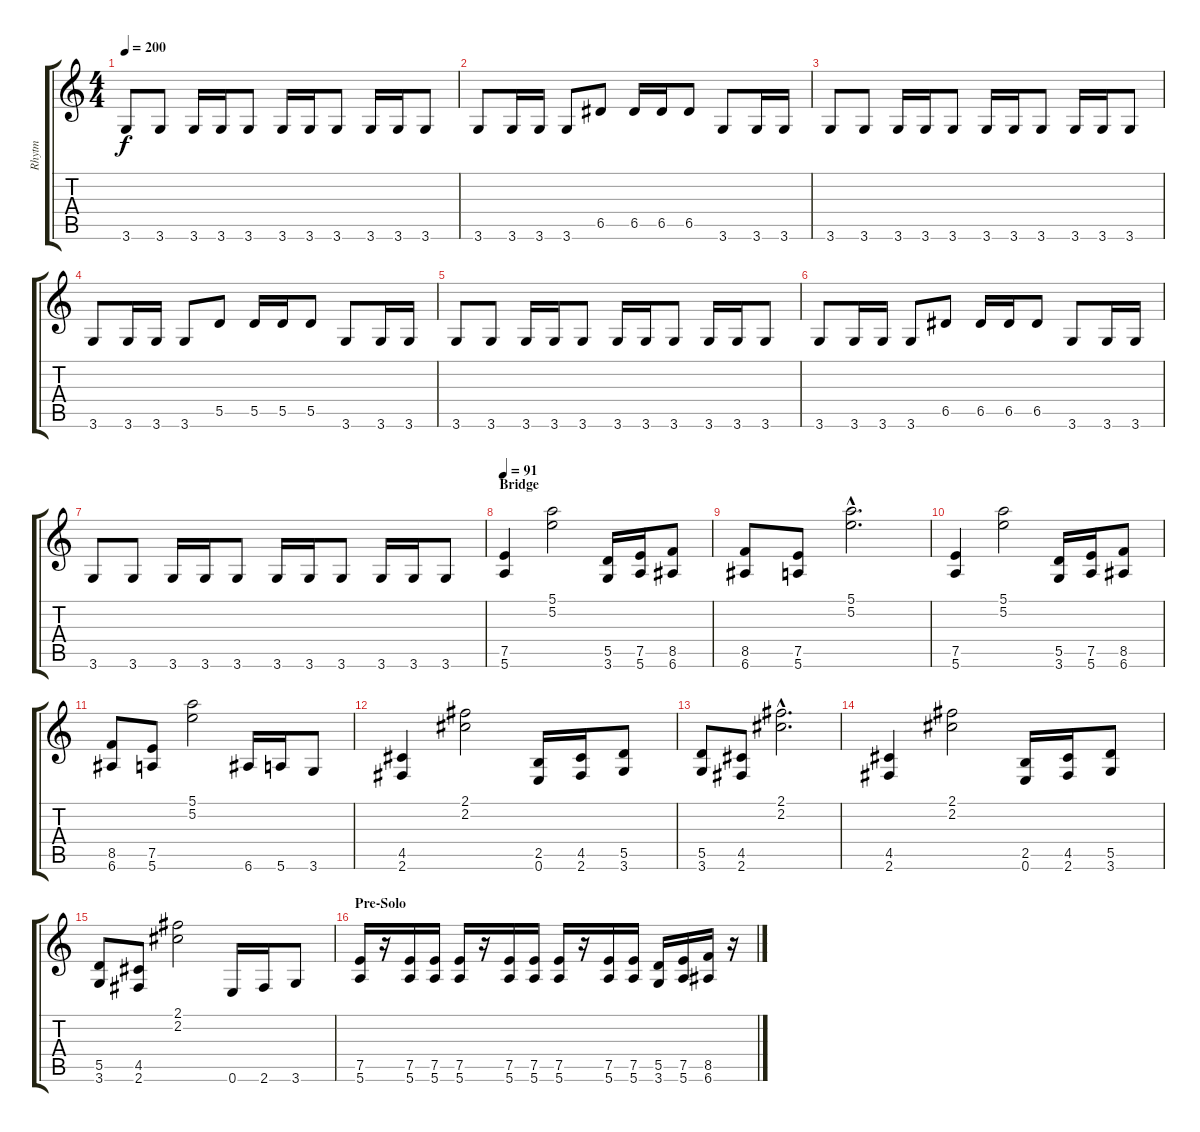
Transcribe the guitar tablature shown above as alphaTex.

\track ("Rhytm " "Rhytm ") {instrument overdrivenguitar}
\staff {score tabs}
\tuning (E4 B3 G3 D3 A2 E2) {hide}
\ts (4 4)
\tempo 200
\clef g2
\ks c
3.6.8{dy f} 3.6.8 3.6.16 3.6.16 3.6.8 3.6.16 3.6.16 3.6.8 3.6.16 3.6.16 3.6.8 |
3.6.8 3.6.16 3.6.16 3.6.8 6.5.8 6.5.16 6.5.16 6.5.8 3.6.8 3.6.16 3.6.16 |
3.6.8 3.6.8 3.6.16 3.6.16 3.6.8 3.6.16 3.6.16 3.6.8 3.6.16 3.6.16 3.6.8 |
3.6.8 3.6.16 3.6.16 3.6.8 5.5.8 5.5.16 5.5.16 5.5.8 3.6.8 3.6.16 3.6.16 |
3.6.8 3.6.8 3.6.16 3.6.16 3.6.8 3.6.16 3.6.16 3.6.8 3.6.16 3.6.16 3.6.8 |
3.6.8 3.6.16 3.6.16 3.6.8 6.5.8 6.5.16 6.5.16 6.5.8 3.6.8 3.6.16 3.6.16 |
3.6.8 3.6.8 3.6.16 3.6.16 3.6.8 3.6.16 3.6.16 3.6.8 3.6.16 3.6.16 3.6.8 |
\section ("" "Bridge")
\tempo 91
(7.5 5.6).4 (5.1 5.2).2 (5.5 3.6).16 (7.5 5.6).16 (8.5 6.6).8 |
(8.5 6.6).8 (7.5 5.6).8 (5.1{hac} 5.2{hac}).2{d} |
(7.5 5.6).4 (5.1 5.2).2 (5.5 3.6).16 (7.5 5.6).16 (8.5 6.6).8 |
(8.5 6.6).8 (7.5 5.6).8 (5.1 5.2).2 6.6.16 5.6.16 3.6.8 |
(4.5 2.6).4 (2.1 2.2).2 (2.5 0.6).16 (4.5 2.6).16 (5.5 3.6).8 |
(5.5 3.6).8 (4.5 2.6).8 (2.1{hac} 2.2{hac}).2{d} |
(4.5 2.6).4 (2.1 2.2).2 (2.5 0.6).16 (4.5 2.6).16 (5.5 3.6).8 |
(5.5 3.6).8 (4.5 2.6).8 (2.1 2.2).2 0.6.16 2.6.16 3.6.8 |
\section ("" "Pre-Solo")
(7.5 5.6).16 r.16 (7.5 5.6).16 (7.5 5.6).16 (7.5 5.6).16 r.16 (7.5 5.6).16 (7.5 5.6).16 (7.5 5.6).16 r.16 (7.5 5.6).16 (7.5 5.6).16 (5.5 3.6).16 (7.5 5.6).16 (8.5 6.6).16 r.16
